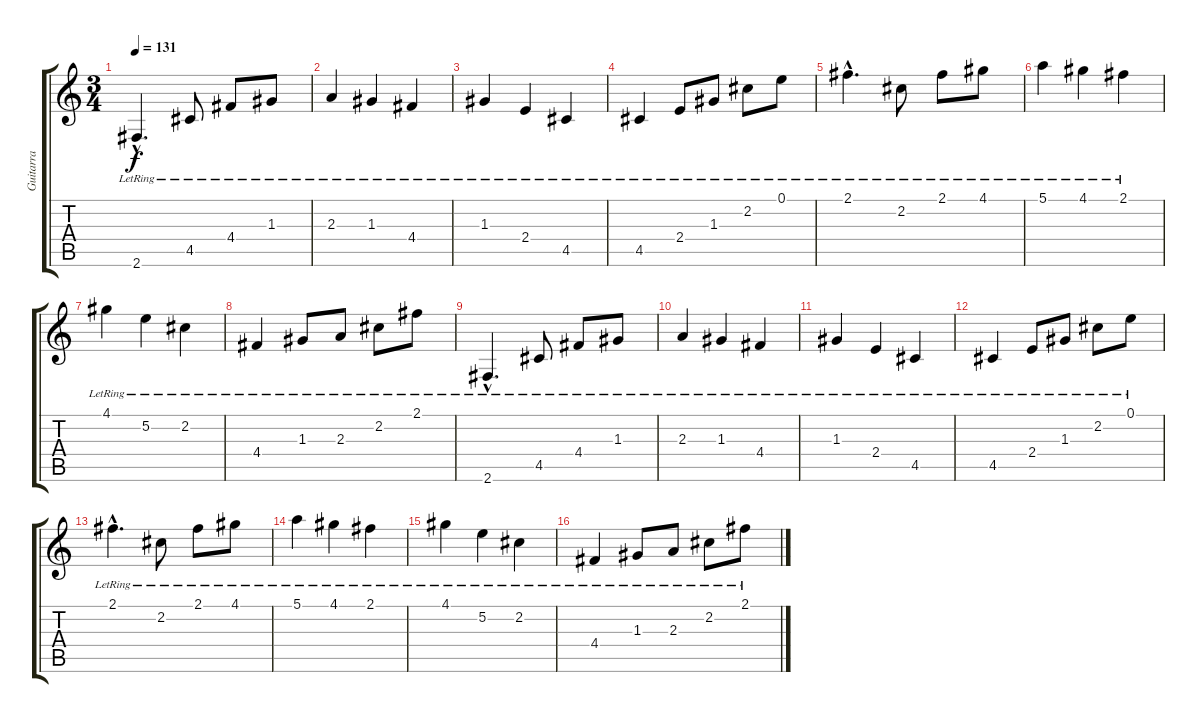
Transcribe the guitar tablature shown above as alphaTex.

\track ("Guitarra" "Guitarra") {instrument distortionguitar}
\staff {score tabs}
\tuning (E4 B3 G3 D3 A2 E2) {hide}
\ts (3 4)
\tempo 131
\clef g2
\ks c
2.6{hac lr}.4{d dy f volume 16 instrument acousticguitarsteel} 4.5{lr}.8 4.4{lr}.8 1.3{lr}.8 |
2.3{lr}.4 1.3{lr}.4 4.4{lr}.4 |
1.3{lr}.4 2.4{lr}.4 4.5{lr}.4 |
4.5{lr}.4 2.4{lr}.8 1.3{lr}.8 2.2{lr}.8 0.1{lr}.8 |
2.1{hac lr}.4{d} 2.2{lr}.8 2.1{lr}.8 4.1{lr}.8 |
5.1{lr}.4 4.1{lr}.4 2.1{lr}.4 |
4.1{lr}.4 5.2{lr}.4 2.2{lr}.4 |
4.4{lr}.4 1.3{lr}.8 2.3{lr}.8 2.2{lr}.8 2.1{lr}.8 |
2.6{hac lr}.4{d} 4.5{lr}.8 4.4{lr}.8 1.3{lr}.8 |
2.3{lr}.4 1.3{lr}.4 4.4{lr}.4 |
1.3{lr}.4 2.4{lr}.4 4.5{lr}.4 |
4.5{lr}.4 2.4{lr}.8 1.3{lr}.8 2.2{lr}.8 0.1{lr}.8 |
2.1{hac lr}.4{d} 2.2{lr}.8 2.1{lr}.8 4.1{lr}.8 |
5.1{lr}.4 4.1{lr}.4 2.1{lr}.4 |
4.1{lr}.4 5.2{lr}.4 2.2{lr}.4 |
4.4{lr}.4 1.3{lr}.8 2.3{lr}.8 2.2{lr}.8 2.1{lr}.8
